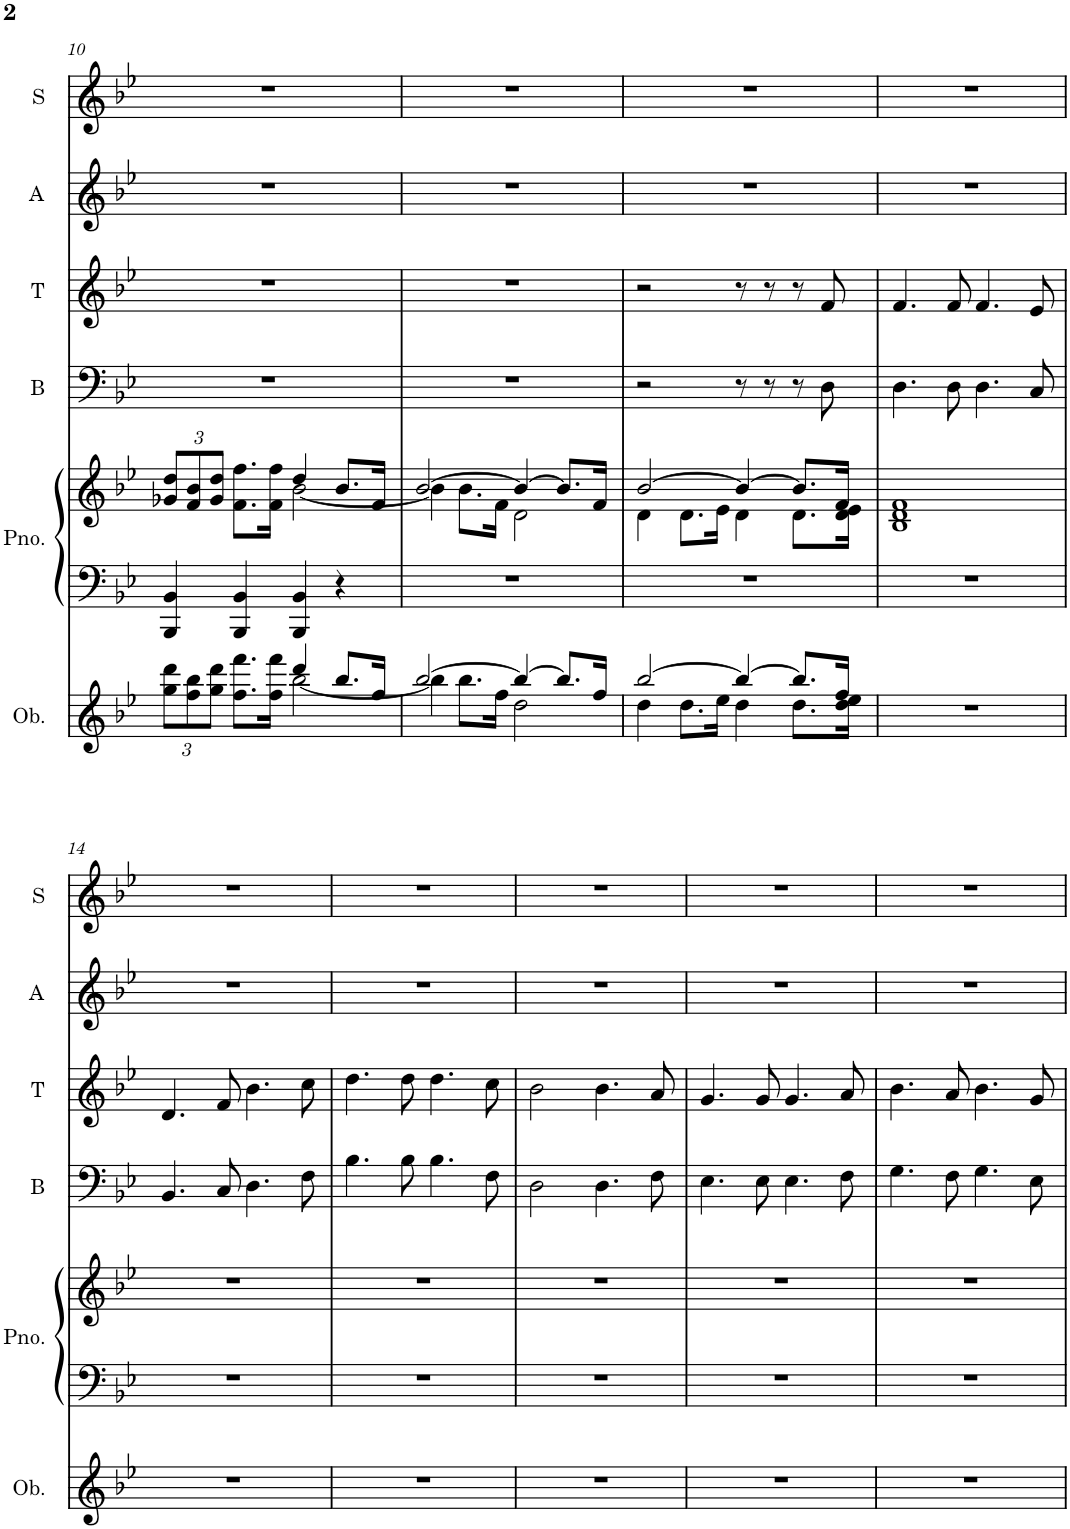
**kern	**kern	**kern	**kern	**kern	**kern	**kern
*part6	*part5	*part5	*part4	*part3	*part2	*part1
*staff7	*staff6	*staff5	*staff4	*staff3	*staff2	*staff1
*I"Oboe	*I"Piano	*	*I"Bass	*I"Tenor	*I"Alto	*I"Soprano
*I'Ob.	*I'Pno.	*	*I'B	*I'T	*I'A	*I'S
!!LO:PB:g=z
*clefG2	*clefF4	*clefG2	*clefF4	*clefG2	*clefG2	*clefG2
*k[b-e-]	*k[b-e-]	*k[b-e-]	*k[b-e-]	*k[b-e-]	*k[b-e-]	*k[b-e-]
*M4/4	*M4/4	*M4/4	*M4/4	*M4/4	*M4/4	*M4/4
*Xbrackettup	*	*Xbrackettup	*	*	*	*
=10	=10	=10	=10	=10	=10	=10
*^	*	*^	*	*	*	*
12gg\ 12ddd\L	2ryy	4BBB-/ 4BB-/	12g-X/ 12dd/L	2ryy	1r	1r	1r	1r
12ff\ 12bb-\	.	.	12f/ 12b-/	.	.	.	.	.
12gg\ 12ddd\J	.	.	12g-/ 12dd/J	.	.	.	.	.
8.ff\ 8.fff\L	.	4BBB-/ 4BB-/	8.f\ 8.ff\L	.	.	.	.	.
16ff\ 16fff\Jk	.	.	16f\ 16ff\Jk	.	.	.	.	.
4ddd/	[2bb-\	4BBB-/ 4BB-/	4dd/	[2b-\	.	.	.	.
8.bb-/L	.	4r	8.b-/L	.	.	.	.	.
16ff/Jk	.	.	16f/Jk	.	.	.	.	.
=11	=11	=11	=11	=11	=11	=11	=11	=11
[2bb-/	4bb-\]	1r	[2b-/	4b-\]	1r	1r	1r	1r
.	8.bb-\L	.	.	8.b-\L	.	.	.	.
.	16ff\Jk	.	.	16f\Jk	.	.	.	.
4bb-/_	2dd\	.	4b-/_	2d\	.	.	.	.
8.bb-/L]	.	.	8.b-/L]	.	.	.	.	.
16ff/Jk	.	.	16f/Jk	.	.	.	.	.
=12	=12	=12	=12	=12	=12	=12	=12	=12
[2bb-/	4dd\	1r	[2b-/	4d\	2r	2r	1r	1r
.	8.dd\L	.	.	8.d\L	.	.	.	.
.	16ee-\Jk	.	.	16e-\Jk	.	.	.	.
4bb-/_	4dd\	.	4b-/_	4d\	8r	8r	.	.
.	.	.	.	.	8r	8r	.	.
8.bb-/L]	8.dd\L	.	8.b-/L]	8.d\L	8r	8r	.	.
.	.	.	.	.	8D\	8f/	.	.
16ff/Jk	16dd\ 16ee-\Jk	.	16f/Jk	16d\ 16e-\Jk	.	.	.	.
*v	*v	*	*v	*v	*	*	*	*
=13	=13	=13	=13	=13	=13	=13
1r	1r	1B- 1d 1f	4.D\	4.f/	1r	1r
.	.	.	8D\	8f/	.	.
.	.	.	4.D\	4.f/	.	.
.	.	.	8C/	8e-/	.	.
!!LO:LB:g=z
=14	=14	=14	=14	=14	=14	=14
1r	1r	1r	4.BB-/	4.d/	1r	1r
.	.	.	8C/	8f/	.	.
.	.	.	4.D\	4.b-\	.	.
.	.	.	8F\	8cc\	.	.
=15	=15	=15	=15	=15	=15	=15
1r	1r	1r	4.B-\	4.dd\	1r	1r
.	.	.	8B-\	8dd\	.	.
.	.	.	4.B-\	4.dd\	.	.
.	.	.	8F\	8cc\	.	.
=16	=16	=16	=16	=16	=16	=16
1r	1r	1r	2D\	2b-\	1r	1r
.	.	.	4.D\	4.b-\	.	.
.	.	.	8F\	8a/	.	.
=17	=17	=17	=17	=17	=17	=17
1r	1r	1r	4.E-\	4.g/	1r	1r
.	.	.	8E-\	8g/	.	.
.	.	.	4.E-\	4.g/	.	.
.	.	.	8F\	8a/	.	.
=18	=18	=18	=18	=18	=18	=18
1r	1r	1r	4.G\	4.b-\	1r	1r
.	.	.	8F\	8a/	.	.
.	.	.	4.G\	4.b-\	.	.
.	.	.	8E-\	8g/	.	.
=	=	=	=	=	=	=
*-	*-	*-	*-	*-	*-	*-
